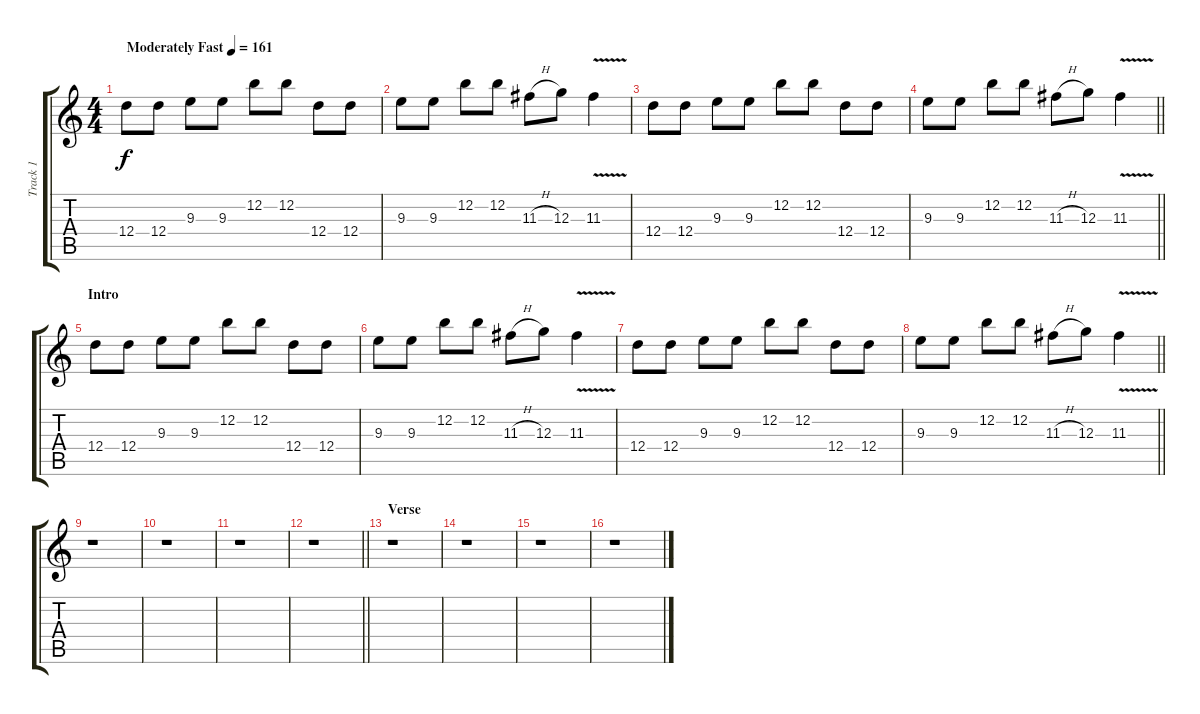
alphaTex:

\track ("Track 1" "Track 1") {instrument distortionguitar}
\staff {score tabs}
\tuning (E4 B3 G3 D3 A2 D2) {hide}
\ts (4 4)
\tempo (161 "Moderately Fast")
\clef g2
\ks c
12.4.8{dy f instrument distortionguitar} 12.4.8 9.3.8 9.3.8 12.2.8 12.2.8 12.4.8 12.4.8 |
9.3.8 9.3.8 12.2.8 12.2.8 11.3{h}.8 12.3.8 11.3{v}.4 |
12.4.8 12.4.8 9.3.8 9.3.8 12.2.8 12.2.8 12.4.8 12.4.8 |
\barLineRight lightlight
9.3.8 9.3.8 12.2.8 12.2.8 11.3{h}.8 12.3.8 11.3{v}.4 |
\section ("" "Intro")
12.4.8 12.4.8 9.3.8 9.3.8 12.2.8 12.2.8 12.4.8 12.4.8 |
9.3.8 9.3.8 12.2.8 12.2.8 11.3{h}.8 12.3.8 11.3{v}.4 |
12.4.8 12.4.8 9.3.8 9.3.8 12.2.8 12.2.8 12.4.8 12.4.8 |
\barLineRight lightlight
9.3.8 9.3.8 12.2.8 12.2.8 11.3{h}.8 12.3.8 11.3{v}.4 |
r.1{instrument distortionguitar} |
r.1 |
r.1 |
\barLineRight lightlight
r.1 |
\section ("" "Verse")
r.1 |
r.1 |
r.1 |
r.1
